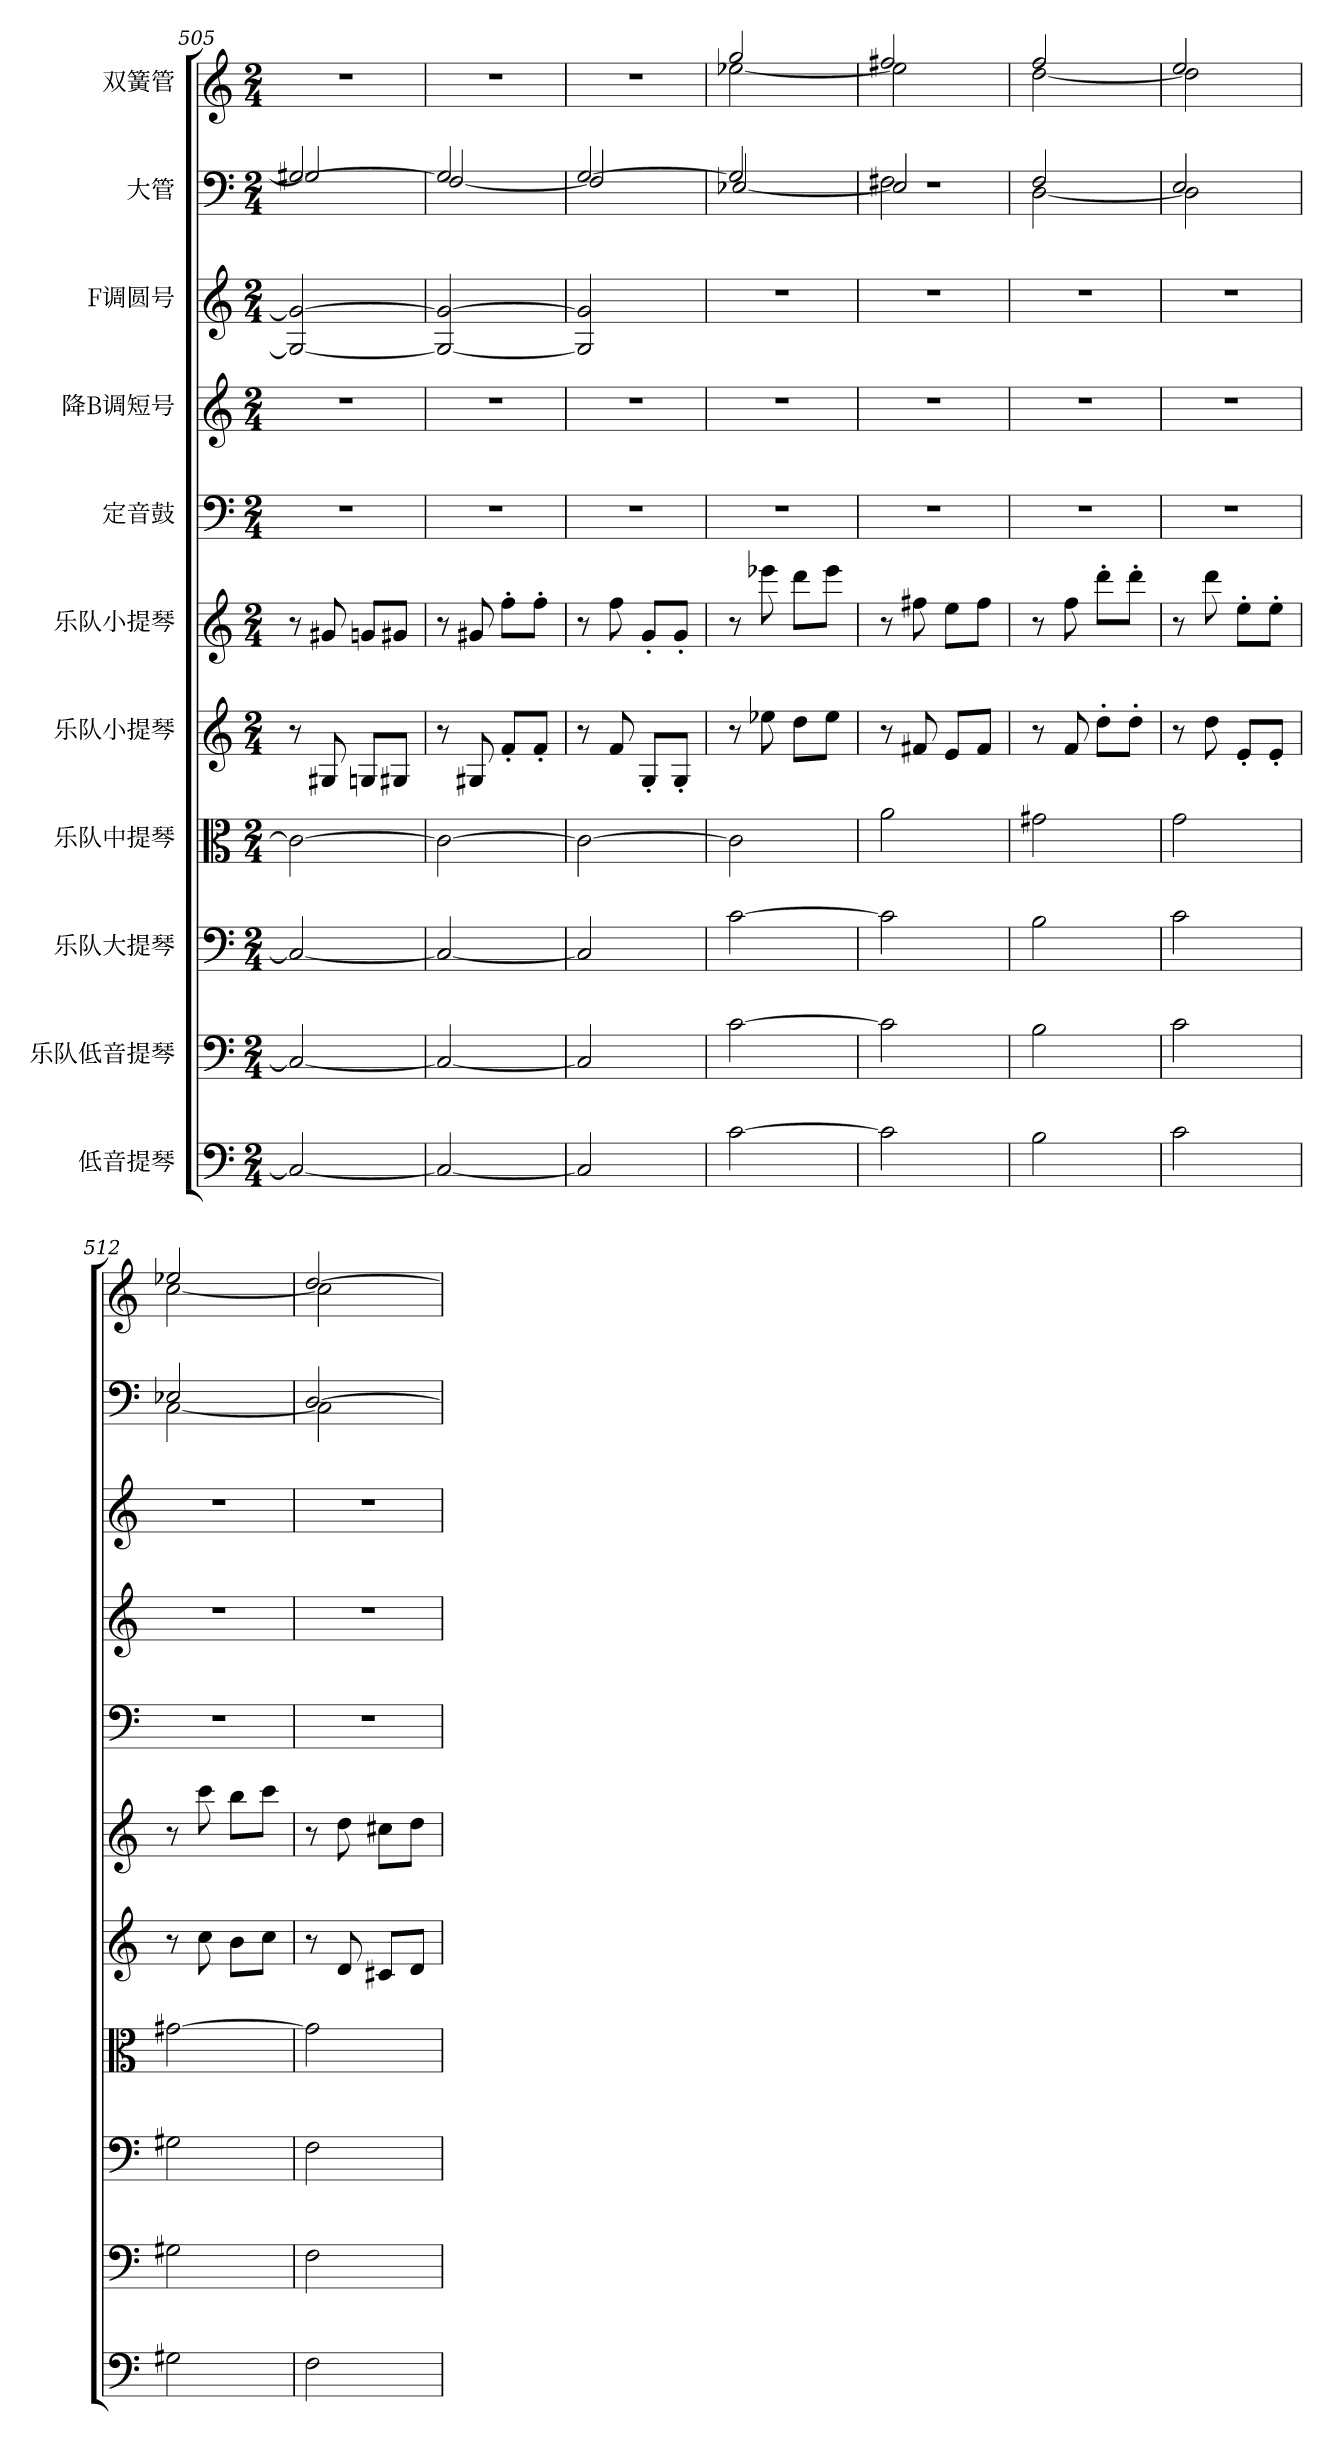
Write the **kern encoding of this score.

**kern	**kern	**kern	**kern	**kern	**kern	**kern	**kern	**kern	**kern	**kern
*part11	*part10	*part9	*part8	*part7	*part6	*part5	*part4	*part3	*part2	*part1
*staff11	*staff10	*staff9	*staff8	*staff7	*staff6	*staff5	*staff4	*staff3	*staff2	*staff1
*I"低音提琴	*I"乐队低音提琴	*I"乐队大提琴	*I"乐队中提琴	*I"乐队小提琴	*I"乐队小提琴	*I"定音鼓	*I"降B调短号	*I"F调圆号	*I"大管	*I"双簧管
!!LO:PB:g=z
*clefF4	*clefF4	*clefF4	*clefC3	*clefG2	*clefG2	*clefF4	*clefG2	*clefG2	*clefF4	*clefG2
*ITrd7c12	*ITrd7c12	*	*	*	*	*	*ITrd1c2	*ITrd4c7	*	*
*k[]	*k[]	*k[]	*k[]	*k[]	*k[]	*k[]	*k[b-e-]	*k[b-]	*k[]	*k[]
*M2/4	*M2/4	*M2/4	*M2/4	*M2/4	*M2/4	*M2/4	*M2/4	*M2/4	*M2/4	*M2/4
=505	=505	=505	=505	=505	=505	=505	=505	=505	=505	=505
*	*	*	*	*	*	*	*	*	*^	*
2CC/_	2CC/_	2C/_	2c\_	8r	8r	2r	2r	2C/_ 2c/_	[2G#X/	2G/]	2r
.	.	.	.	8G#X/	8g#X/	.	.	.	.	.	.
.	.	.	.	8Gn/L	8gn/L	.	.	.	.	.	.
.	.	.	.	8G#X/J	8g#X/J	.	.	.	.	.	.
=506	=506	=506	=506	=506	=506	=506	=506	=506	=506	=506	=506
2CC/_	2CC/_	2C/_	2c\_	8r	8r	2r	2r	2C/_ 2c/_	2G#/]	[2F/	2r
.	.	.	.	8G#X/	8g#X/	.	.	.	.	.	.
.	.	.	.	8f'/L	8ff'\L	.	.	.	.	.	.
.	.	.	.	8f'/J	8ff'\J	.	.	.	.	.	.
=507	=507	=507	=507	=507	=507	=507	=507	=507	=507	=507	=507
2CC/]	2CC/]	2C/]	2c\_	8r	8r	2r	2r	2C/] 2c/]	[2G/	2F/]	2r
.	.	.	.	8f/	8ff\	.	.	.	.	.	.
.	.	.	.	8G'/L	8g'/L	.	.	.	.	.	.
.	.	.	.	8G'/J	8g'/J	.	.	.	.	.	.
=508	=508	=508	=508	=508	=508	=508	=508	=508	=508	=508	=508
*	*	*	*	*	*	*	*	*	*	*	*^
[2C\	[2C\	[2c\	2c\]	8r	8r	2r	2r	2r	2G/]	[2E-X/	2gg/	[2ee-X\
.	.	.	.	8ee-X\	8eee-X\	.	.	.	.	.	.	.
.	.	.	.	8dd\L	8ddd\L	.	.	.	.	.	.	.
.	.	.	.	8ee-\J	8eee-\J	.	.	.	.	.	.	.
=509	=509	=509	=509	=509	=509	=509	=509	=509	=509	=509	=509	=509
*	*	*	*	*	*	*	*	*	*	*^	*	*
2C\]	2C\]	2c\]	2a\	8r	8r	2r	2r	2r	2r	2F#X\	2E-/]	2ff#X/	2ee-\]
.	.	.	.	8f#X/	8ff#X\	.	.	.	.	.	.	.	.
.	.	.	.	8e/L	8ee\L	.	.	.	.	.	.	.	.
.	.	.	.	8f#/J	8ff#\J	.	.	.	.	.	.	.	.
*	*	*	*	*	*	*	*	*	*	*v	*v	*	*
=510	=510	=510	=510	=510	=510	=510	=510	=510	=510	=510	=510	=510
2BB\	2BB\	2B\	2g#X\	8r	8r	2r	2r	2r	2F/	[2D\	2ff/	[2dd\
.	.	.	.	8f/	8ff\	.	.	.	.	.	.	.
.	.	.	.	8dd'\L	8ddd'\L	.	.	.	.	.	.	.
.	.	.	.	8dd'\J	8ddd'\J	.	.	.	.	.	.	.
!!LO:PB:g=z	!!
=511	=511	=511	=511	=511	=511	=511	=511	=511	=511	=511	=511	=511
2C\	2C\	2c\	2g\	8r	8r	2r	2r	2r	2E/	2D\]	2ee/	2dd\]
.	.	.	.	8dd\	8ddd\	.	.	.	.	.	.	.
.	.	.	.	8e'/L	8ee'\L	.	.	.	.	.	.	.
.	.	.	.	8e'/J	8ee'\J	.	.	.	.	.	.	.
=512	=512	=512	=512	=512	=512	=512	=512	=512	=512	=512	=512	=512
2GG#X\	2GG#X\	2G#X\	[2g#X\	8r	8r	2r	2r	2r	2E-X/	[2C\	2ee-X/	[2cc\
.	.	.	.	8cc\	8ccc\	.	.	.	.	.	.	.
.	.	.	.	8b\L	8bb\L	.	.	.	.	.	.	.
.	.	.	.	8cc\J	8ccc\J	.	.	.	.	.	.	.
=513	=513	=513	=513	=513	=513	=513	=513	=513	=513	=513	=513	=513
2FF\	2FF\	2F\	2g#\]	8r	8r	2r	2r	2r	[2D/	2C\]	[2dd/	2cc\]
.	.	.	.	8d/	8dd\	.	.	.	.	.	.	.
.	.	.	.	8c#X/L	8cc#X\L	.	.	.	.	.	.	.
.	.	.	.	8d/J	8dd\J	.	.	.	.	.	.	.
*	*	*	*	*	*	*	*	*	*v	*v	*	*
*	*	*	*	*	*	*	*	*	*	*v	*v
=	=	=	=	=	=	=	=	=	=	=
*-	*-	*-	*-	*-	*-	*-	*-	*-	*-	*-
